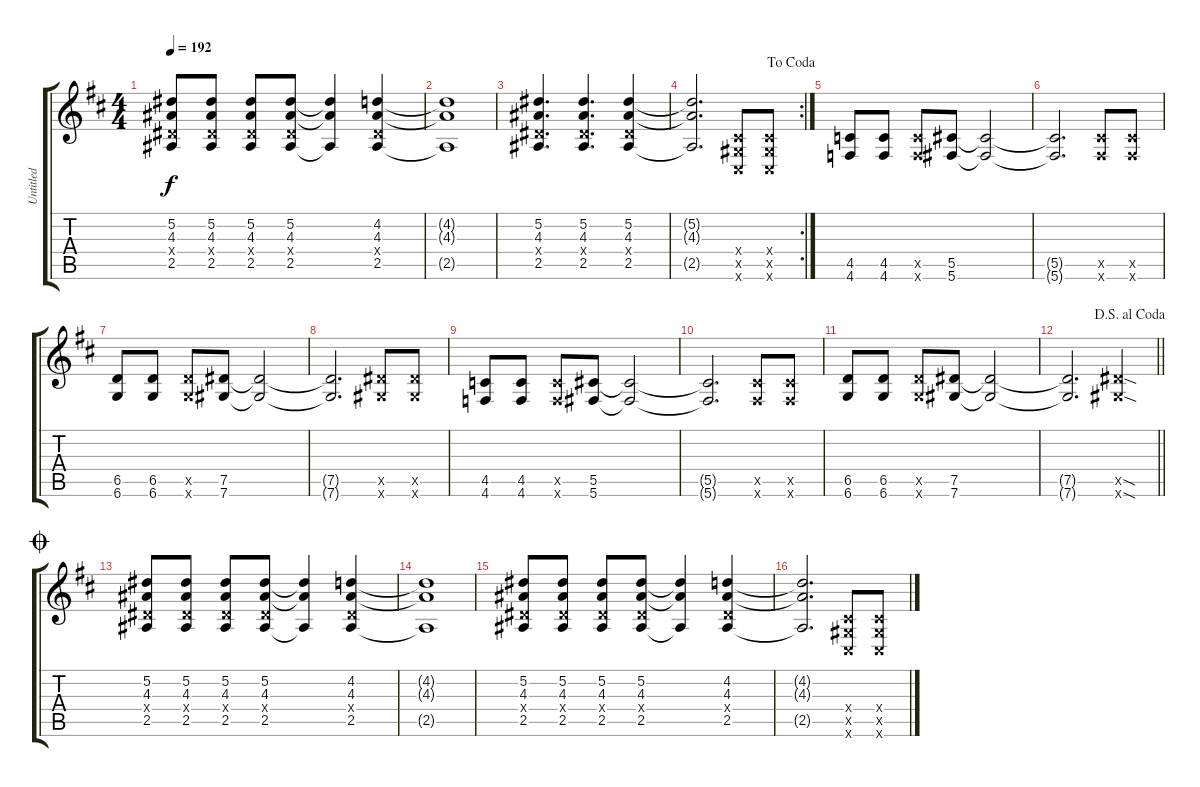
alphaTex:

\track ("Untitled" "Untitled") {instrument distortionguitar}
\staff {score tabs}
\tuning (Eb4 Bb3 Gb3 Db3 Ab2 Db2) {hide}
\ts (4 4)
\tempo 192
\clef g2
\ks d
(5.2 4.3 2.4{x} 2.5).8{dy f} (5.2 4.3 2.4{x} 2.5).8 (5.2 4.3 2.4{x} 2.5).8 (5.2 4.3 2.4{x} 2.5).8 (5.2{t} 4.3{t} 2.5{t}).4 (4.2 4.3 2.4{x} 2.5).4 |
(4.2{t} 4.3{t} 2.5{t}).1 |
(5.2 4.3 2.4{x} 2.5).4{d} (5.2 4.3 2.4{x} 2.5).4{d} (5.2 4.3 2.4{x} 2.5).4 |
\rc 2
\jump dacoda
(5.2{t} 4.3{t} 2.5{t}).2{d} (0.4{x} 0.5{x} 0.6{x}).8 (0.4{x} 0.5{x} 0.6{x}).8 |
(4.5 4.6).8 (4.5 4.6).8 (4.5{x} 4.6{x}).8 (5.5 5.6).8 (5.5{t} 5.6{t}).2 |
(5.5{t} 5.6{t}).2{d} (5.5{x} 5.6{x}).8 (5.5{x} 5.6{x}).8 |
(6.5 6.6).8 (6.5 6.6).8 (6.5{x} 6.6{x}).8 (7.5 7.6).8 (7.5{t} 7.6{t}).2 |
(7.5{t} 7.6{t}).2{d} (7.5{x} 7.6{x}).8 (7.5{x} 7.6{x}).8 |
(4.5 4.6).8 (4.5 4.6).8 (4.5{x} 4.6{x}).8 (5.5 5.6).8 (5.5{t} 5.6{t}).2 |
(5.5{t} 5.6{t}).2{d} (5.5{x} 5.6{x}).8 (5.5{x} 5.6{x}).8 |
(6.5 6.6).8 (6.5 6.6).8 (6.5{x} 6.6{x}).8 (7.5 7.6).8 (7.5{t} 7.6{t}).2 |
\jump dalsegnoalcoda
\barLineRight lightlight
(7.5{t} 7.6{t}).2{d} (7.5{sod x} 7.6{sod x}).4 |
\jump coda
(5.2 4.3 2.4{x} 2.5).8 (5.2 4.3 2.4{x} 2.5).8 (5.2 4.3 2.4{x} 2.5).8 (5.2 4.3 2.4{x} 2.5).8 (5.2{t} 4.3{t} 2.5{t}).4 (4.2 4.3 2.4{x} 2.5).4 |
(4.2{t} 4.3{t} 2.5{t}).1 |
(5.2 4.3 2.4{x} 2.5).8 (5.2 4.3 2.4{x} 2.5).8 (5.2 4.3 2.4{x} 2.5).8 (5.2 4.3 2.4{x} 2.5).8 (5.2{t} 4.3{t} 2.5{t}).4 (4.2 4.3 2.4{x} 2.5).4 |
(4.2{t} 4.3{t} 2.5{t}).2{d} (0.4{x} 0.5{x} 0.6{x}).8 (0.4{x} 0.5{x} 0.6{x}).8
